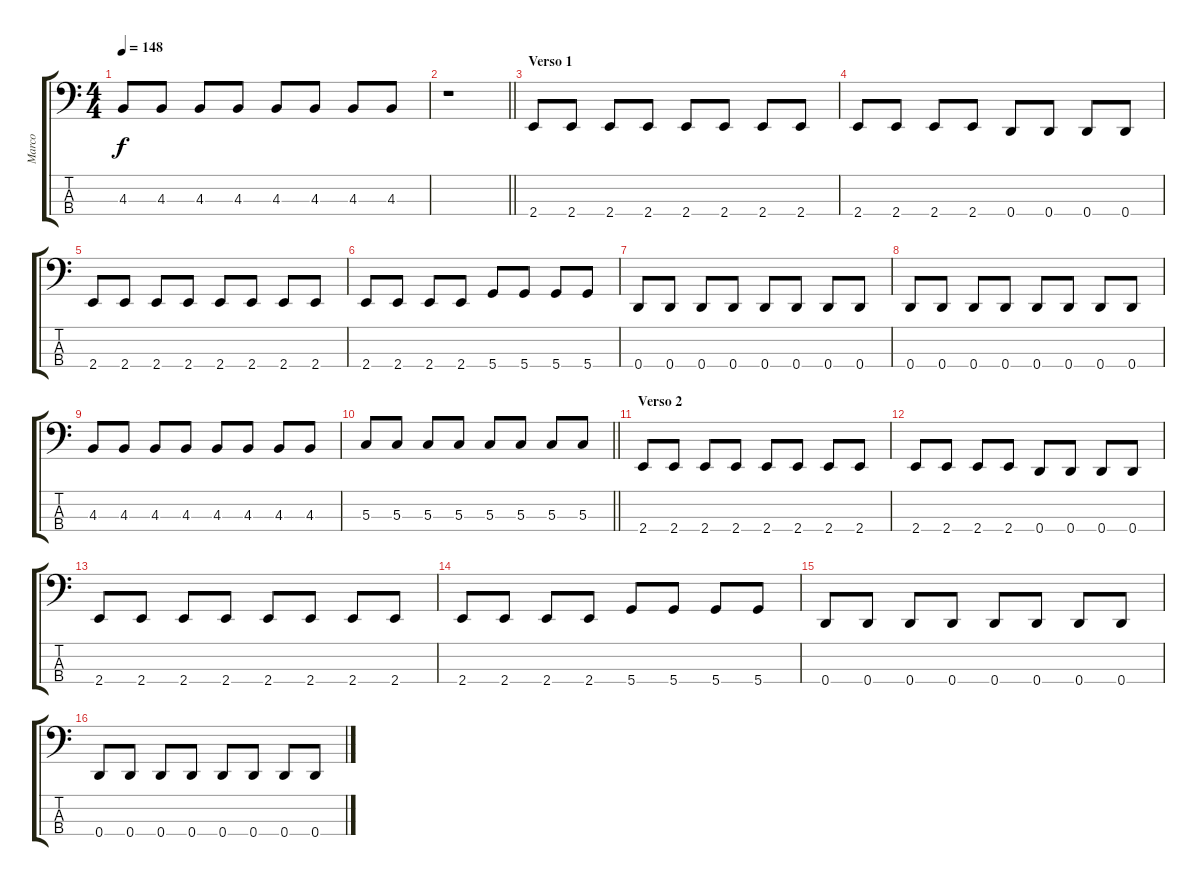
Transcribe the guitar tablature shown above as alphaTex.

\track ("Marco" "Marco") {instrument electricbasspick}
\staff {score tabs}
\tuning (F2 C2 G1 D1) {hide}
\ts (4 4)
\tempo 148
\clef f4
\ks c
4.3.8{dy f} 4.3.8 4.3.8 4.3.8 4.3.8 4.3.8 4.3.8 4.3.8 |
\barLineRight lightlight
r.1 |
\section ("" "Verso 1")
2.4.8 2.4.8 2.4.8 2.4.8 2.4.8 2.4.8 2.4.8 2.4.8 |
2.4.8 2.4.8 2.4.8 2.4.8 0.4.8 0.4.8 0.4.8 0.4.8 |
2.4.8 2.4.8 2.4.8 2.4.8 2.4.8 2.4.8 2.4.8 2.4.8 |
2.4.8 2.4.8 2.4.8 2.4.8 5.4.8 5.4.8 5.4.8 5.4.8 |
0.4.8 0.4.8 0.4.8 0.4.8 0.4.8 0.4.8 0.4.8 0.4.8 |
0.4.8 0.4.8 0.4.8 0.4.8 0.4.8 0.4.8 0.4.8 0.4.8 |
4.3.8 4.3.8 4.3.8 4.3.8 4.3.8 4.3.8 4.3.8 4.3.8 |
\barLineRight lightlight
5.3.8 5.3.8 5.3.8 5.3.8 5.3.8 5.3.8 5.3.8 5.3.8 |
\section ("" "Verso 2")
2.4.8 2.4.8 2.4.8 2.4.8 2.4.8 2.4.8 2.4.8 2.4.8 |
2.4.8 2.4.8 2.4.8 2.4.8 0.4.8 0.4.8 0.4.8 0.4.8 |
2.4.8 2.4.8 2.4.8 2.4.8 2.4.8 2.4.8 2.4.8 2.4.8 |
2.4.8 2.4.8 2.4.8 2.4.8 5.4.8 5.4.8 5.4.8 5.4.8 |
0.4.8 0.4.8 0.4.8 0.4.8 0.4.8 0.4.8 0.4.8 0.4.8 |
0.4.8 0.4.8 0.4.8 0.4.8 0.4.8 0.4.8 0.4.8 0.4.8
